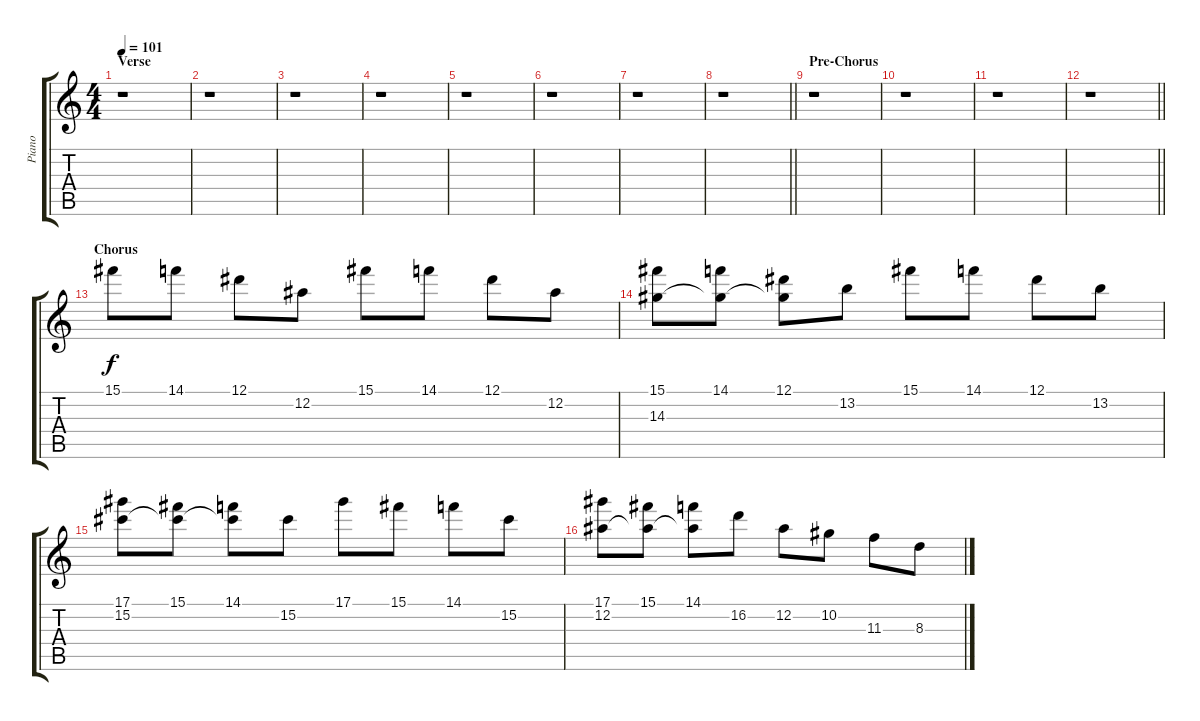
\track ("Piano" "Piano") {instrument brightacousticpiano}
\staff {score tabs}
\tuning (Eb5 Bb4 Gb4 Db4 Ab3 Eb3) {hide}
\ts (4 4)
\section ("" "Verse")
\tempo 101
\clef g2
\ks c
r.1{dy f} |
r.1 |
r.1 |
r.1 |
r.1 |
r.1 |
r.1 |
\barLineRight lightlight
r.1 |
\section ("" "Pre-Chorus")
r.1 |
r.1 |
r.1 |
\barLineRight lightlight
r.1 |
\section ("" "Chorus ")
15.1.8 14.1.8 12.1.8 12.2.8 15.1.8 14.1.8 12.1.8 12.2.8 |
(15.1 14.3).8 (14.1 14.3{t}).8 (12.1 14.3{t}).8 13.2.8 15.1.8 14.1.8 12.1.8 13.2.8 |
(17.1 15.2).8 (15.1 15.2{t}).8 (14.1 15.2{t}).8 15.2.8 17.1.8 15.1.8 14.1.8 15.2.8 |
(17.1 12.2).8 (15.1 12.2{t}).8 (14.1 12.2{t}).8 16.2.8 12.2.8 10.2.8 11.3.8 8.3.8
